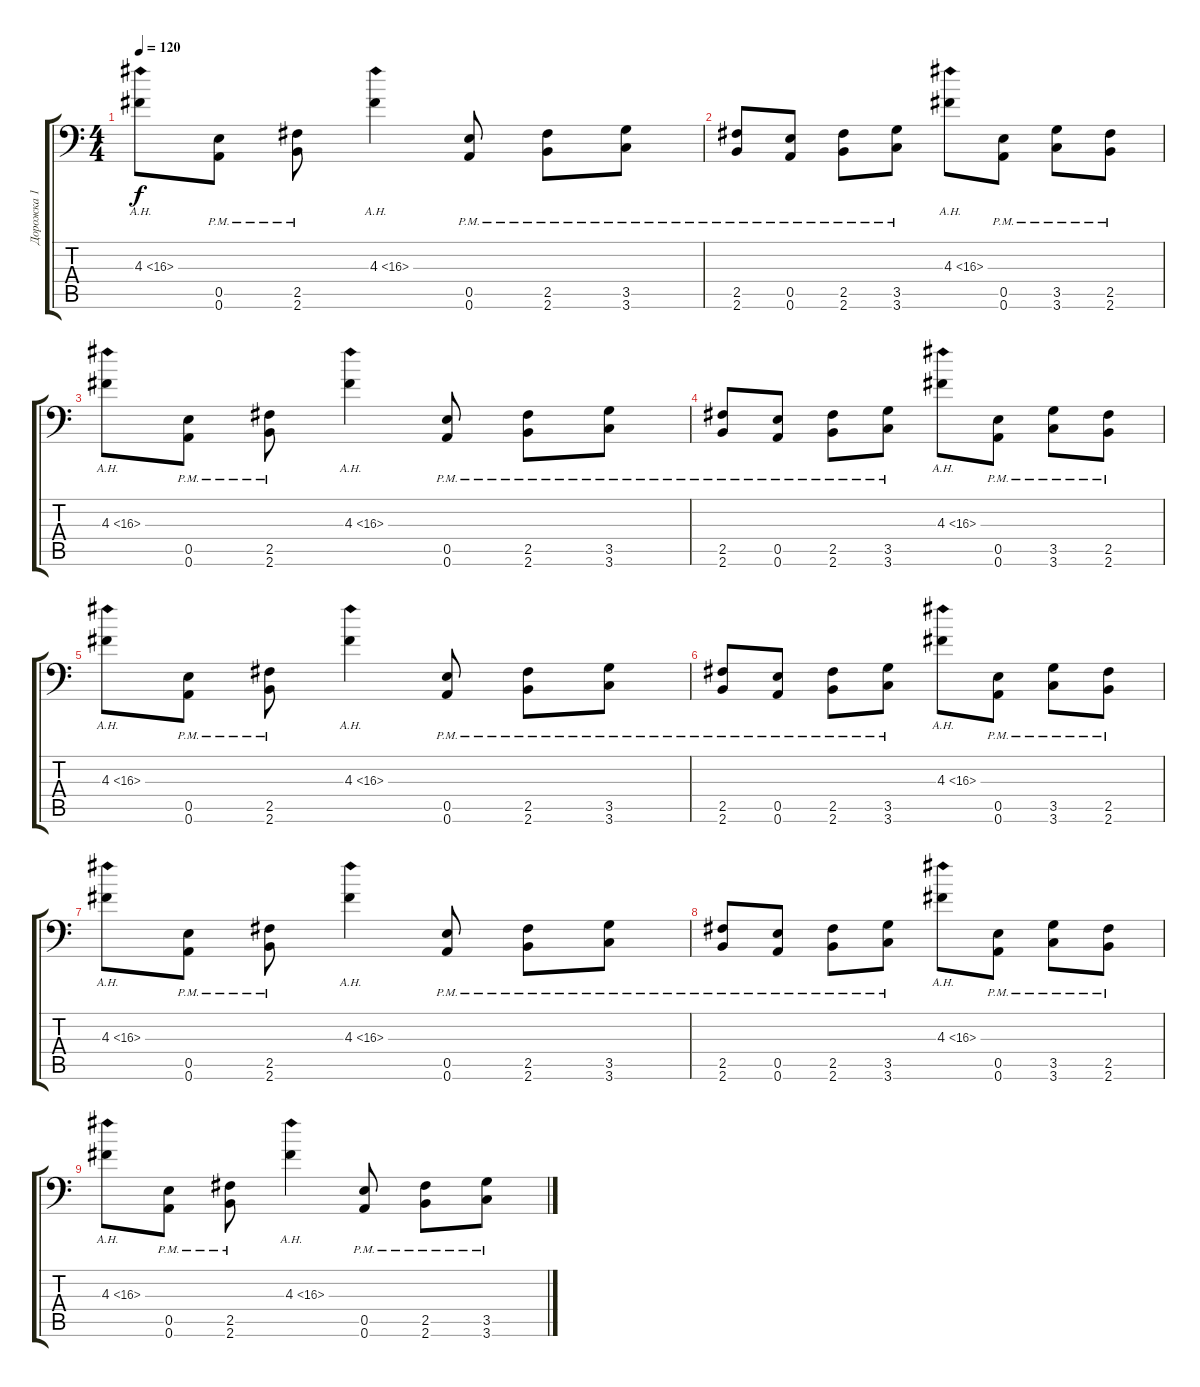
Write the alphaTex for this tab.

\track ("Дорожка 1" "Дорожка 1") {instrument overdrivenguitar}
\staff {score tabs}
\tuning (B3 Gb3 D3 A2 E2 A1) {hide}
\ts (4 4)
\tempo 120
\clef f4
\ks c
4.3{ah 12}.8{dy f} (0.5{pm} 0.6{pm}).8 (2.5{pm} 2.6{pm}).8 4.3{ah 12}.4 (0.5{pm} 0.6{pm}).8 (2.5{pm} 2.6{pm}).8 (3.5{pm} 3.6{pm}).8 |
(2.5{pm} 2.6{pm}).8 (0.5{pm} 0.6{pm}).8 (2.5{pm} 2.6{pm}).8 (3.5{pm} 3.6{pm}).8 4.3{ah 12}.8 (0.5{pm} 0.6{pm}).8 (3.5{pm} 3.6{pm}).8 (2.5{pm} 2.6{pm}).8 |
4.3{ah 12}.8 (0.5{pm} 0.6{pm}).8 (2.5{pm} 2.6{pm}).8 4.3{ah 12}.4 (0.5{pm} 0.6{pm}).8 (2.5{pm} 2.6{pm}).8 (3.5{pm} 3.6{pm}).8 |
(2.5{pm} 2.6{pm}).8{volume 0} (0.5{pm} 0.6{pm}).8 (2.5{pm} 2.6{pm}).8 (3.5{pm} 3.6{pm}).8 4.3{ah 12}.8 (0.5{pm} 0.6{pm}).8 (3.5{pm} 3.6{pm}).8 (2.5{pm} 2.6{pm}).8 |
4.3{ah 12}.8 (0.5{pm} 0.6{pm}).8 (2.5{pm} 2.6{pm}).8 4.3{ah 12}.4 (0.5{pm} 0.6{pm}).8 (2.5{pm} 2.6{pm}).8 (3.5{pm} 3.6{pm}).8 |
(2.5{pm} 2.6{pm}).8 (0.5{pm} 0.6{pm}).8 (2.5{pm} 2.6{pm}).8 (3.5{pm} 3.6{pm}).8 4.3{ah 12}.8 (0.5{pm} 0.6{pm}).8 (3.5{pm} 3.6{pm}).8 (2.5{pm} 2.6{pm}).8 |
4.3{ah 12}.8 (0.5{pm} 0.6{pm}).8 (2.5{pm} 2.6{pm}).8 4.3{ah 12}.4 (0.5{pm} 0.6{pm}).8 (2.5{pm} 2.6{pm}).8 (3.5{pm} 3.6{pm}).8 |
(2.5{pm} 2.6{pm}).8 (0.5{pm} 0.6{pm}).8 (2.5{pm} 2.6{pm}).8 (3.5{pm} 3.6{pm}).8 4.3{ah 12}.8 (0.5{pm} 0.6{pm}).8 (3.5{pm} 3.6{pm}).8 (2.5{pm} 2.6{pm}).8 |
4.3{ah 12}.8 (0.5{pm} 0.6{pm}).8 (2.5{pm} 2.6{pm}).8 4.3{ah 12}.4 (0.5{pm} 0.6{pm}).8 (2.5{pm} 2.6{pm}).8 (3.5{pm} 3.6{pm}).8
